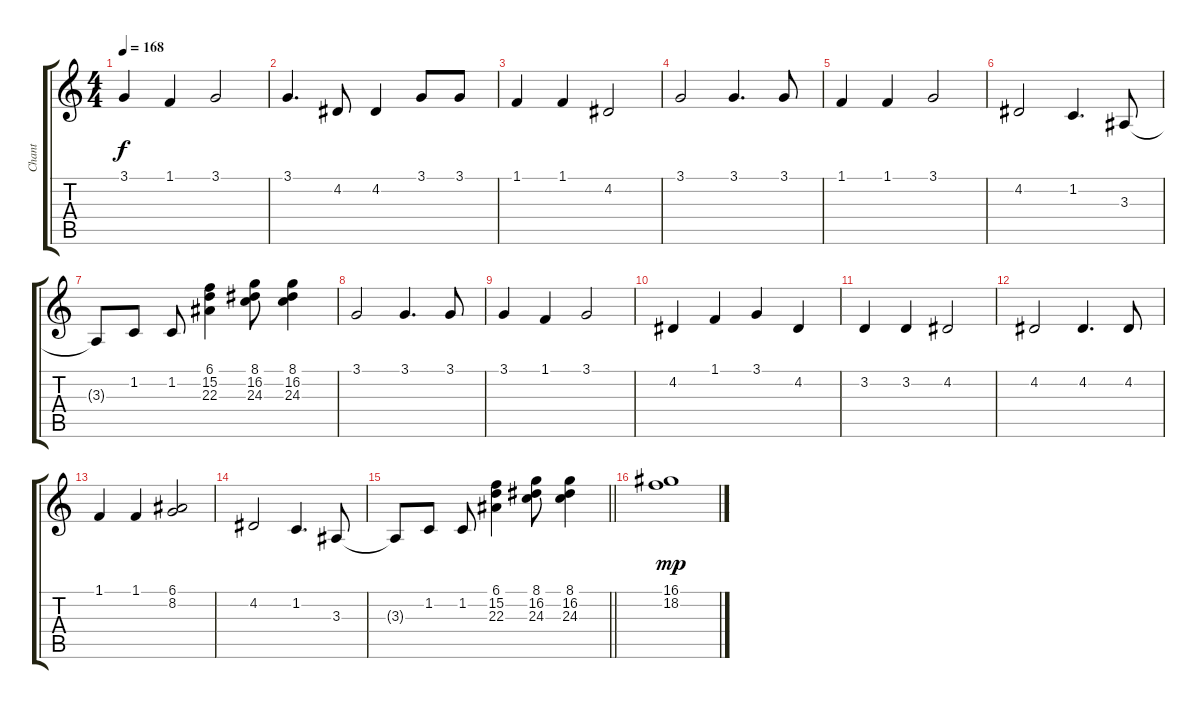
\track ("Chant" "Chant") {instrument lead2sawtooth}
\staff {score tabs}
\tuning (E4 B3 G3 D3 A2 E2) {hide}
\ts (4 4)
\tempo 168
\clef g2
\ks c
3.1.4{dy f} 1.1.4 3.1.2 |
3.1.4{d} 4.2.8 4.2.4 3.1.8 3.1.8 |
1.1.4 1.1.4 4.2.2 |
3.1.2 3.1.4{d} 3.1.8 |
1.1.4 1.1.4 3.1.2 |
4.2.2 1.2.4{d} 3.3.8 |
3.3{t}.8 1.2.8 1.2.8 (6.1 15.2 22.3).4 (8.1 16.2 24.3).8 (8.1 16.2 24.3).4 |
3.1.2 3.1.4{d} 3.1.8 |
3.1.4 1.1.4 3.1.2 |
4.2.4 1.1.4 3.1.4 4.2.4 |
3.2.4 3.2.4 4.2.2 |
4.2.2 4.2.4{d} 4.2.8 |
1.1.4 1.1.4 (6.1 8.2).2 |
4.2.2 1.2.4{d} 3.3.8 |
\barLineRight lightlight
3.3{t}.8 1.2.8 1.2.8 (6.1 15.2 22.3).4 (8.1 16.2 24.3).8 (8.1 16.2 24.3).4 |
(16.1 18.2).1{dy mp}
